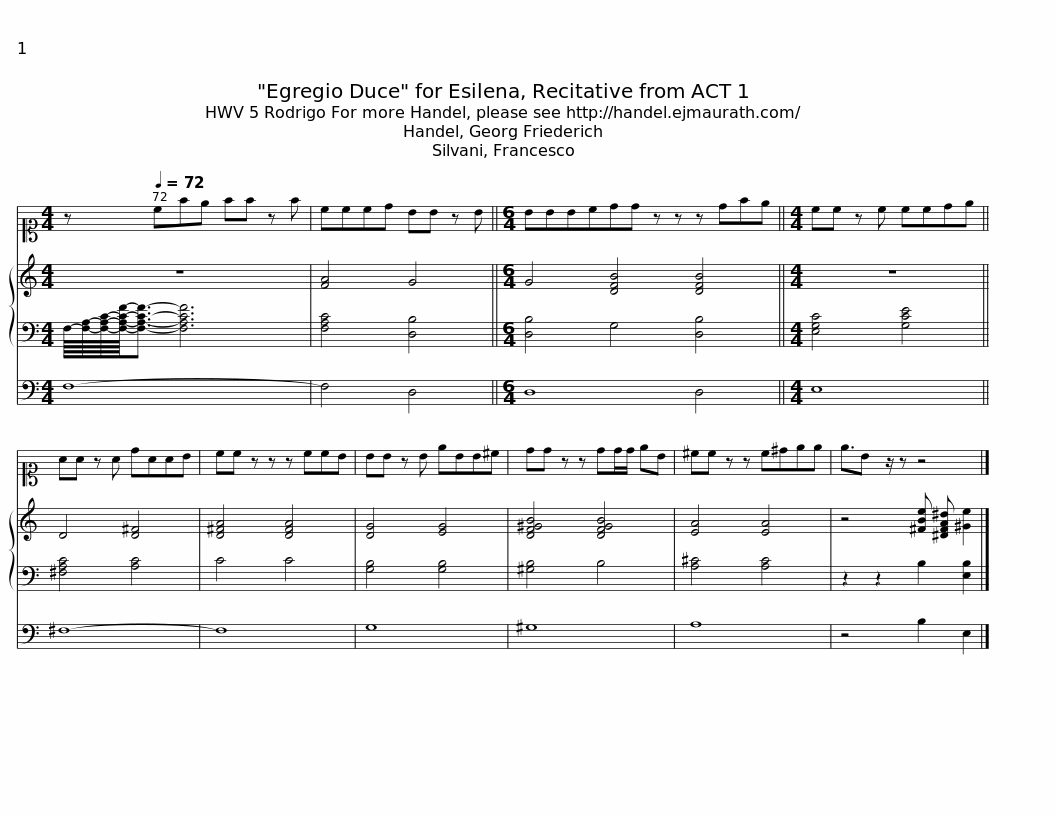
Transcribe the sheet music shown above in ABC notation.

X:1
%%score 1 { 2 | 3 } 4
L:1/8
M:4/4
I:linebreak $
K:C
V:1 alto1
V:2 treble
V:3 bass
V:4 bass
V:1
 z[Q:1/4=72] cfe ff z f | cccd BB z B ||[M:6/4] BBBcdd z z z dfe ||$[M:4/4] cc z c ccde || AA z A dAAB | %5
 cc z z z ccB |$ BB z B eBB^c | dd z z dd/d/ eB | ^cc z z c^dee | e3/2B z/ z z4 |] %10
V:2
 z8 | [FA]4 G4 ||[M:6/4] G4 [DFB]4 [DFB]4 ||$[M:4/4] z8 || D4 [D^F]4 | %5
 [D^FA]4 [DFA]4 |$ [DG]4 [EG]4 | [DF^GB]4 [DFGB]4 | [EA]4 [EA]4 | z4 [^FBe] [^DFA^d] [^Ge]2 |] %10
V:3
 F,/8-[F,A,]/8-[F,A,C]/8-[F,A,CF]/8-[F,A,CF]3/2- [F,A,CF]6 | [F,A,C]4 [D,B,]4 ||[M:6/4] [D,B,]4 G,4 [D,B,]4 ||$[M:4/4] [E,G,C]4 [G,CE]4 || [^F,A,C]4 [A,C]4 | %5
 C4 C4 |$ [G,B,]4 [G,B,]4 | [^G,B,]4 B,4 | [A,^C]4 [A,C]4 | z2 z2 B,2 [E,B,]2 |] %10
V:4
 F,8- | F,4 D,4 ||[M:6/4] D,8 D,4 ||$[M:4/4] E,8 || ^F,8- | %5
 F,8 |$ G,8 | ^G,8 | A,8 | z4 B,2 E,2 |] %10
